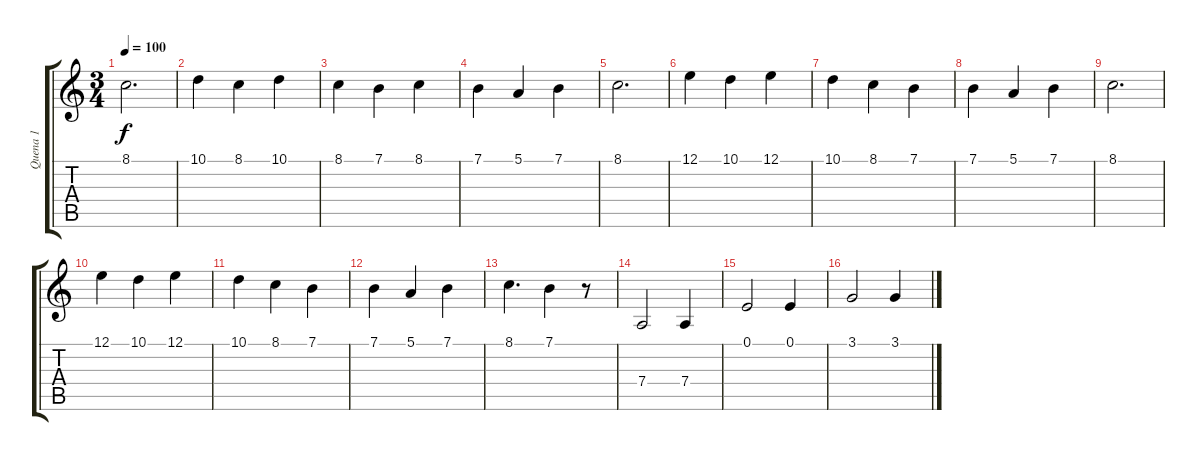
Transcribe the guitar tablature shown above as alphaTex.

\track ("Quena 1" "Quena 1") {instrument piccolo}
\staff {score tabs}
\tuning (E4 B3 G3 D3 A2 E2) {hide}
\ts (3 4)
\tempo 100
\clef g2
\ks c
8.1.2{d dy f} |
10.1.4 8.1.4 10.1.4 |
8.1.4 7.1.4 8.1.4 |
7.1.4 5.1.4 7.1.4 |
8.1.2{d} |
12.1.4 10.1.4 12.1.4 |
10.1.4 8.1.4 7.1.4 |
7.1.4 5.1.4 7.1.4 |
8.1.2{d} |
12.1.4 10.1.4 12.1.4 |
10.1.4 8.1.4 7.1.4 |
7.1.4 5.1.4 7.1.4 |
8.1.4{d} 7.1.4 r.8 |
7.4.2 7.4.4 |
0.1.2 0.1.4 |
3.1.2 3.1.4
